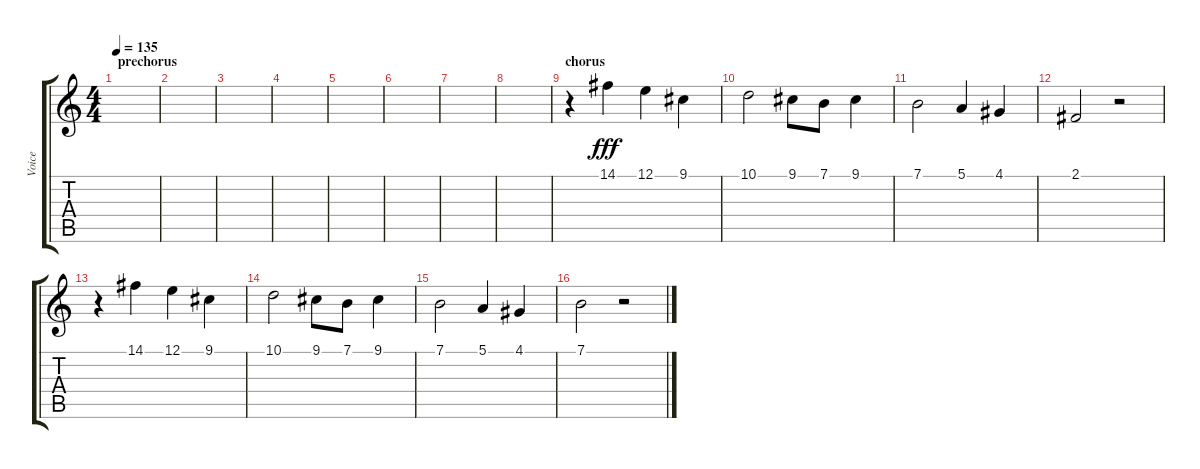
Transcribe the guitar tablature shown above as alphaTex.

\track ("Voice" "Voice") {instrument choiraahs}
\staff {score tabs}
\tuning (E4 B3 G3 D3 A2 E2) {hide}
\ts (4 4)
\section ("" "prechorus")
\tempo 135
\clef g2
\ks c
|
|
|
|
|
|
|
|
\section ("" "chorus")
r.4 14.1.4{dy fff} 12.1.4 9.1.4 |
10.1.2 9.1.8 7.1.8 9.1.4 |
7.1.2 5.1.4 4.1.4 |
2.1.2 r.2 |
r.4 14.1.4 12.1.4 9.1.4 |
10.1.2 9.1.8 7.1.8 9.1.4 |
7.1.2 5.1.4 4.1.4 |
7.1.2 r.2
